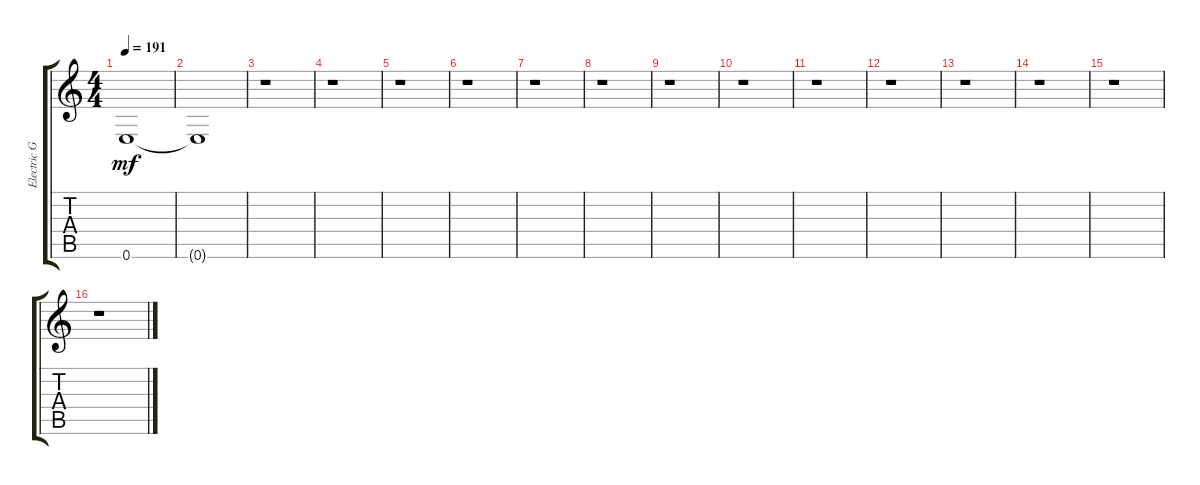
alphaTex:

\track ("Electric Guitar Left" "Electric G") {instrument distortionguitar}
\staff {score tabs}
\tuning (E4 B3 G3 D3 A2 E2) {hide}
\ts (4 4)
\tempo 191
\clef g2
\ks c
0.6{t}.1{dy mf} |
0.6{t}.1 |
r.1{volume 0} |
r.1 |
r.1 |
r.1 |
r.1 |
r.1 |
r.1 |
r.1 |
r.1 |
r.1 |
r.1 |
r.1 |
r.1 |
r.1
